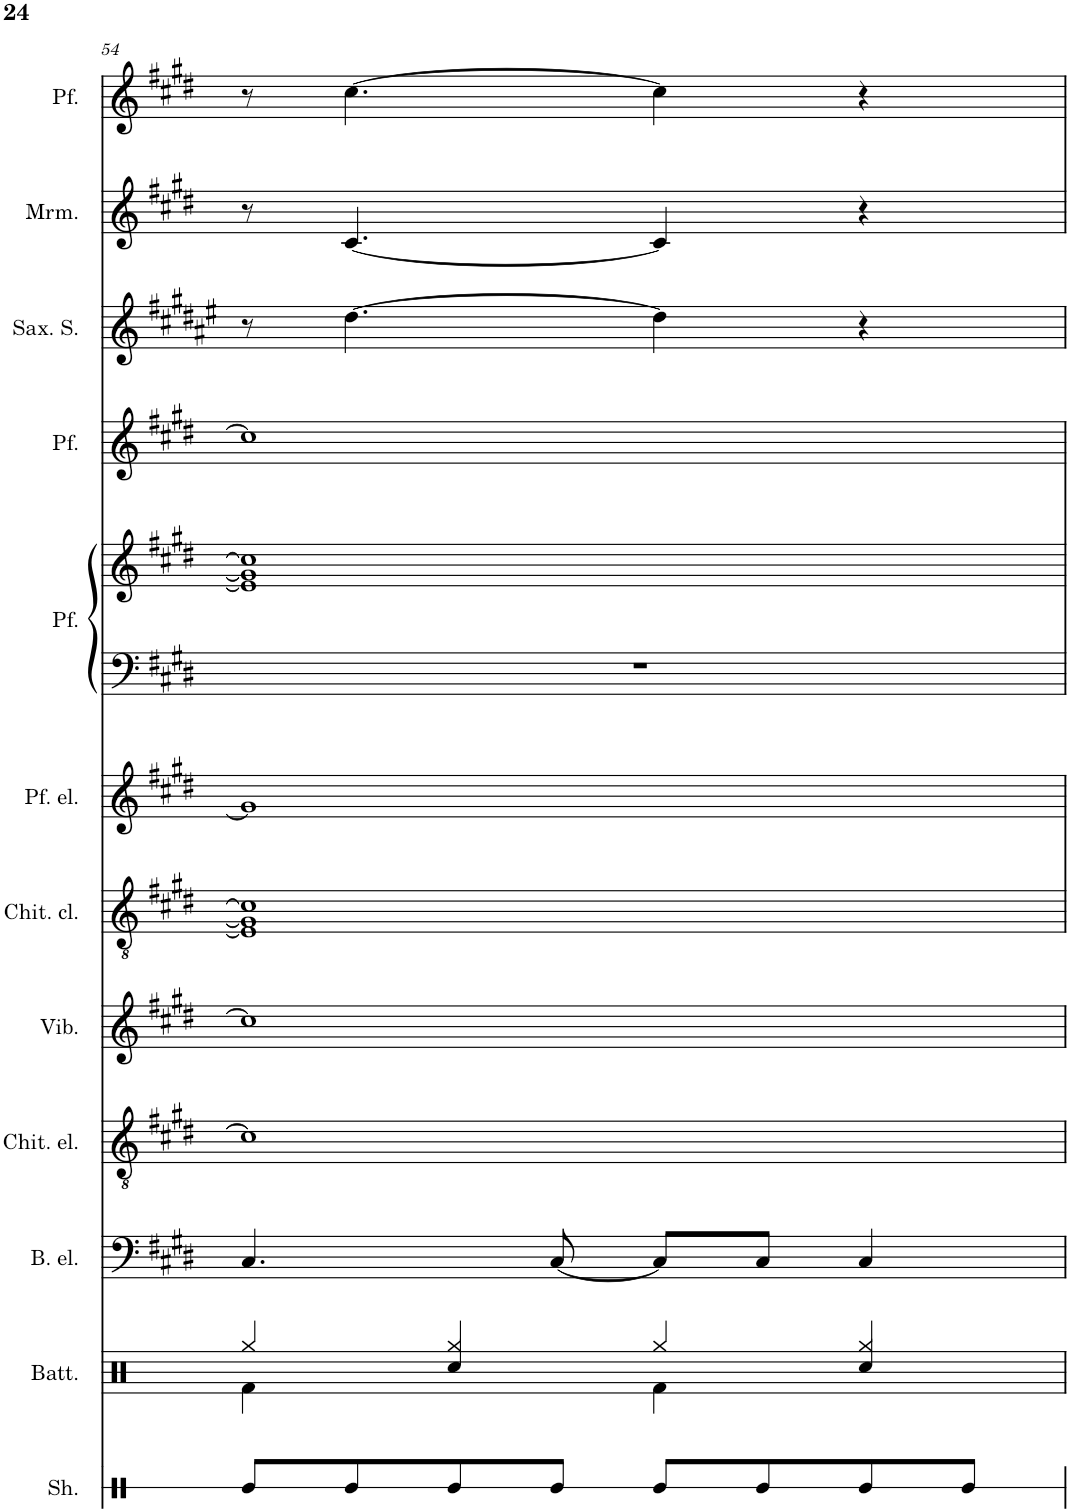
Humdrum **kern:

**kern	**kern	**kern	**kern	**kern	**kern	**kern	**kern	**kern	**kern	**kern	**kern	**kern
*part12	*part11	*part10	*part9	*part8	*part7	*part6	*part5	*part5	*part4	*part3	*part2	*part1
*staff13	*staff12	*staff11	*staff10	*staff9	*staff8	*staff7	*staff6	*staff5	*staff4	*staff3	*staff2	*staff1
*I"Shaker	*I"Batteria	*I"Basso elettrico	*I"Chitarra elettrica	*I"Vibrafono	*I"Chitarra acustica	*I"Piano elettrico	*I"Piano	*	*I"Piano	*I"Saxophone Soprano	*I"Marimba	*I"Piano
*I'Sh.	*I'Batt.	*I'B. el.	*I'Chit. el.	*I'Vib.	*	*	*	*	*	*I'Sax. S.	*I'Mrm.	*
!!LO:PB:g=z
*clefX	*clefX	*clefF4	*clefGv2	*clefG2	*clefGv2	*clefG2	*clefF4	*clefG2	*clefG2	*clefG2	*clefG2	*clefG2
*	*	*Trd7c12	*	*	*	*	*	*	*	*Trd1c2	*	*Trd1c2
*k[]	*k[]	*k[f#c#g#d#]	*k[f#c#g#d#]	*k[f#c#g#d#]	*k[f#c#g#d#]	*k[f#c#g#d#]	*k[f#c#g#d#]	*k[f#c#g#d#]	*k[f#c#g#d#]	*k[f#c#g#d#a#e#]	*k[f#c#g#d#]	*k[f#c#g#d#]
*M4/4	*M4/4	*M4/4	*M4/4	*M4/4	*M4/4	*M4/4	*M4/4	*M4/4	*M4/4	*M4/4	*M4/4	*M4/4
=54	=54	=54	=54	=54	=54	=54	=54	=54	=54	=54	=54	=54
*	*^	*	*	*	*	*	*	*	*	*	*	*
8Re/L	4Rgg/	4Rf\	4.C#/	1c#]	1cc#]	1E] 1G#] 1c#]	1g#]	1r	1e] 1g#] 1cc#]	1cc#]	8r	8r	8r
8Re/	.	.	.	.	.	.	.	.	.	.	[4.dd#\	[4.c#/	[4.cc#\
8Re/	4Rgg/	4Rcc/	.	.	.	.	.	.	.	.	.	.	.
8Re/J	.	.	[8C#/	.	.	.	.	.	.	.	.	.	.
8Re/L	4Rgg/	4Rf\	8C#/L]	.	.	.	.	.	.	.	4dd#\]	4c#/]	4cc#\]
8Re/	.	.	8C#/J	.	.	.	.	.	.	.	.	.	.
8Re/	4Rgg/	4Rcc/	4C#/	.	.	.	.	.	.	.	4r	4r	4r
8Re/J	.	.	.	.	.	.	.	.	.	.	.	.	.
*	*v	*v	*	*	*	*	*	*	*	*	*	*	*
=	=	=	=	=	=	=	=	=	=	=	=	=
*-	*-	*-	*-	*-	*-	*-	*-	*-	*-	*-	*-	*-
